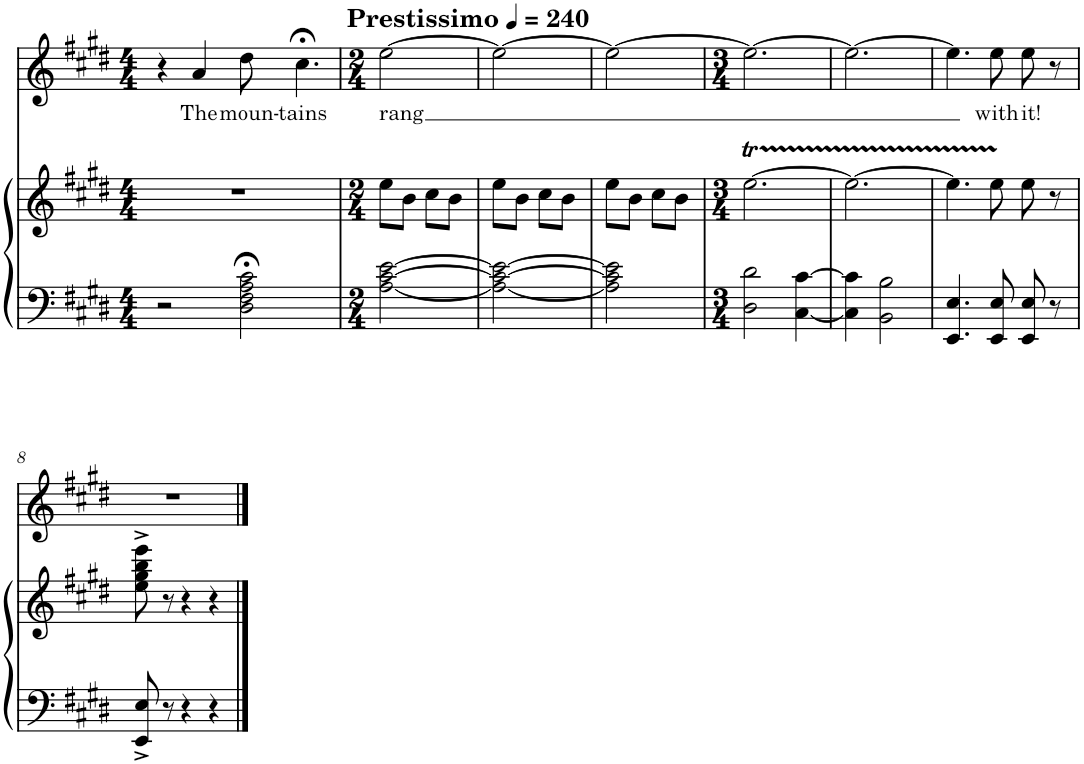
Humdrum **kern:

**kern	**kern	**kern	**text
*part2	*part2	*part1	*part1
*staff3	*staff2	*staff1	*staff1
*I"Piano	*	*I"Voice	*
*I'Pno	*	*	*
*clefF4	*clefG2	*clefG2	*
*k[f#c#g#d#]	*k[f#c#g#d#]	*k[f#c#g#d#]	*
*M4/4	*M4/4	*M4/4	*
=1	=1	=1	=1
2r	1r	4r	.
!	!	!	!LO:LY:b
.	.	4a/	The
!	!	!	!LO:LY:b
2D#\;< 2F#\;< 2A\;< 2c#\;<	.	8dd#\	moun-
!	!	!	!LO:LY:b
.	.	4.cc#;<\	-tains
=2	=2	=2	=2
*M2/4	*M2/4	*M2/4	*
*	*	*MM240	*
!	!	!LO:TX:a:B:t=Prestissimo	!
!	!	!	!LO:LY:b
[2A\ [2c#\ [2e\	8ee\L	[2ee\	rang
.	8b\J	.	.
.	8cc#\L	.	.
.	8b\J	.	.
=3	=3	=3	=3
2A\_ 2c#\_ 2e\_	8ee\L	2ee\_	.
.	8b\J	.	.
.	8cc#\L	.	.
.	8b\J	.	.
=4	=4	=4	=4
2A\] 2c#\] 2e\]	8ee\L	2ee\_	.
.	8b\J	.	.
.	8cc#\L	.	.
.	8b\J	.	.
=5	=5	=5	=5
*M3/4	*M3/4	*M3/4	*
2D#\ 2d#\	[2.eeT\	2.ee\_	.
[4C#\ [4c#\	.	.	.
=6	=6	=6	=6
4C#\] 4c#\]	2.ee\_	2.ee\_	.
2BB\ 2B\	.	.	.
=7	=7	=7	=7
4.EE/ 4.E/	4.ee\]	4.ee\]	.
!	!	!	!LO:LY:b
8EE/ 8E/	8ee\	8ee\	with
!	!	!	!LO:LY:b
8EE/ 8E/	8ee\	8ee\	it!
8r	8r	8r	.
!!LO:LB:g=z
=8	=8	=8	=8
8EE/^ 8E/^	8ee\^ 8gg#\^ 8bb\^ 8eee\^	2.r	.
8r	8r	.	.
4r	4r	.	.
4r	4r	.	.
==	==	==	==
*-	*-	*-	*-
